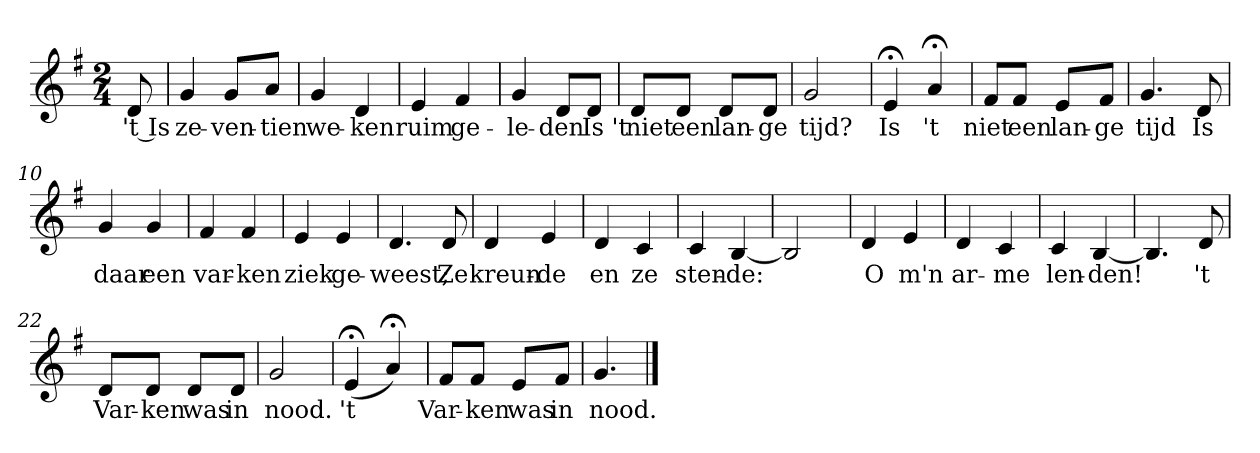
**kern	**text
*part1	*part1
*staff1	*staff1
*clefG2	*
*k[f#]	*
*G:	*
*M2/4	*
*MM120	*
=	=
8d	't Is
=1	=1
4g	ze-
8g/L	-ven-
8a/J	-tien
=2	=2
4g	we-
4d	-ken
=3	=3
4e	ruim
4f#	ge-
=4	=4
4g	-le-
8d/L	-den
8d/J	Is 't
=5	=5
8d/L	niet
8d/J	een
8d/L	lan-
8d/J	-ge
=6	=6
2g	tijd?
=7	=7
4e;<	Is
4a;<	't
=8	=8
8f#/L	niet
8f#/J	een
8e/L	lan-
8f#/J	-ge
=9	=9
4.g	tijd
8d	Is
=10	=10
4g	daar
4g	een
=11	=11
4f#	var-
4f#	-ken
=12	=12
4e	ziek
4e	ge-
=13	=13
4.d	-weest;
8d	Ze
=14	=14
4d	kreun-
4e	-de
=15	=15
4d	en
4c	ze
=16	=16
4c	sten-
[4B	-de:
=17	=17
2B]	.
=18	=18
4d	O
4e	m'n
=19	=19
4d	ar-
4c	-me
=20	=20
4c	len-
[4B	-den!
=21	=21
4.B]	.
8d	't
=22	=22
8d/L	Var-
8d/J	-ken
8d/L	was
8d/J	in
=23	=23
2g	nood.
=24	=24
(4e;<	't
4a;<)	.
=25	=25
8f#/L	Var-
8f#/J	-ken
8e/L	was
8f#/J	in
=26	=26
4.g	nood.
==	==
*-	*-
